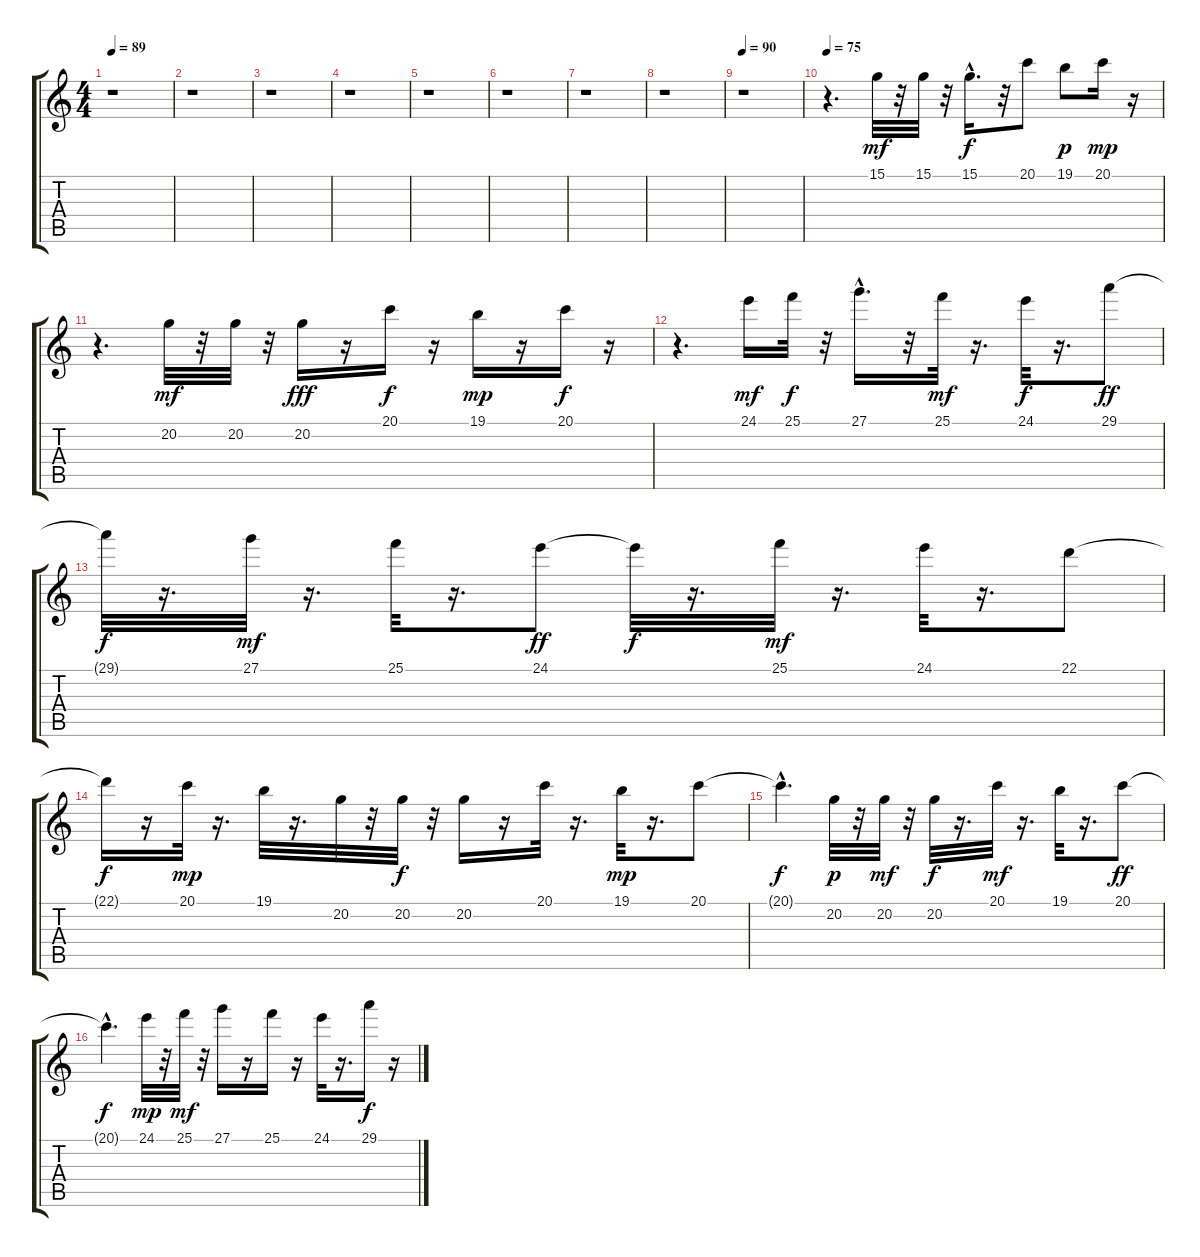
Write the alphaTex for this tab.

\track "" {instrument brightacousticpiano}
\staff {score tabs}
\tuning (E4 B3 G3 D3 A2 E2) {hide}
\ts (4 4)
\tempo 89
\clef g2
\ks c
r.1{dy fff} |
r.1 |
r.1 |
r.1 |
r.1 |
r.1 |
r.1 |
r.1 |
\tempo 90
r.1 |
\tempo 75
r.4{d} 15.1.32{dy mf} r.32 15.1.32 r.32 15.1{hac}.16{d dy f} r.32 20.1.8 19.1.8{dy p} 20.1.16{dy mp} r.16 |
r.4{d} 20.2.32{dy mf} r.32 20.2.32 r.32 20.2.16{dy fff} r.16 20.1.16{dy f} r.16 19.1.16{dy mp} r.16 20.1.16{dy f} r.16 |
r.4{d} 24.1.16{dy mf} 25.1.32{dy f} r.32 27.1{hac}.16{d} r.32 25.1.32{dy mf} r.16{d} 24.1.32{dy f} r.16{d} 29.1.8{dy ff} |
29.1{t}.32{dy f} r.16{d} 27.1.32{dy mf} r.16{d} 25.1.32 r.16{d} 24.1.8{dy ff} 24.1{t}.32{dy f} r.16{d} 25.1.32{dy mf} r.16{d} 24.1.32 r.16{d} 22.1.8 |
22.1{t}.16{dy f} r.16 20.1.32{dy mp} r.16{d} 19.1.32 r.16{d} 20.2.32 r.32 20.2.32{dy f} r.32 20.2.16 r.16 20.1.32 r.16{d} 19.1.32{dy mp} r.16{d} 20.1.8 |
20.1{hac t}.4{d dy f} 20.2.32{dy p} r.32 20.2.32{dy mf} r.32 20.2.32{dy f} r.16{d} 20.1.32{dy mf} r.16{d} 19.1.32 r.16{d} 20.1.8{dy ff} |
20.1{hac t}.4{d dy f} 24.1.32{dy mp} r.32 25.1.32{dy mf} r.32 27.1.16 r.16 25.1.16 r.16 24.1.32 r.16{d} 29.1.16{dy f} r.16
